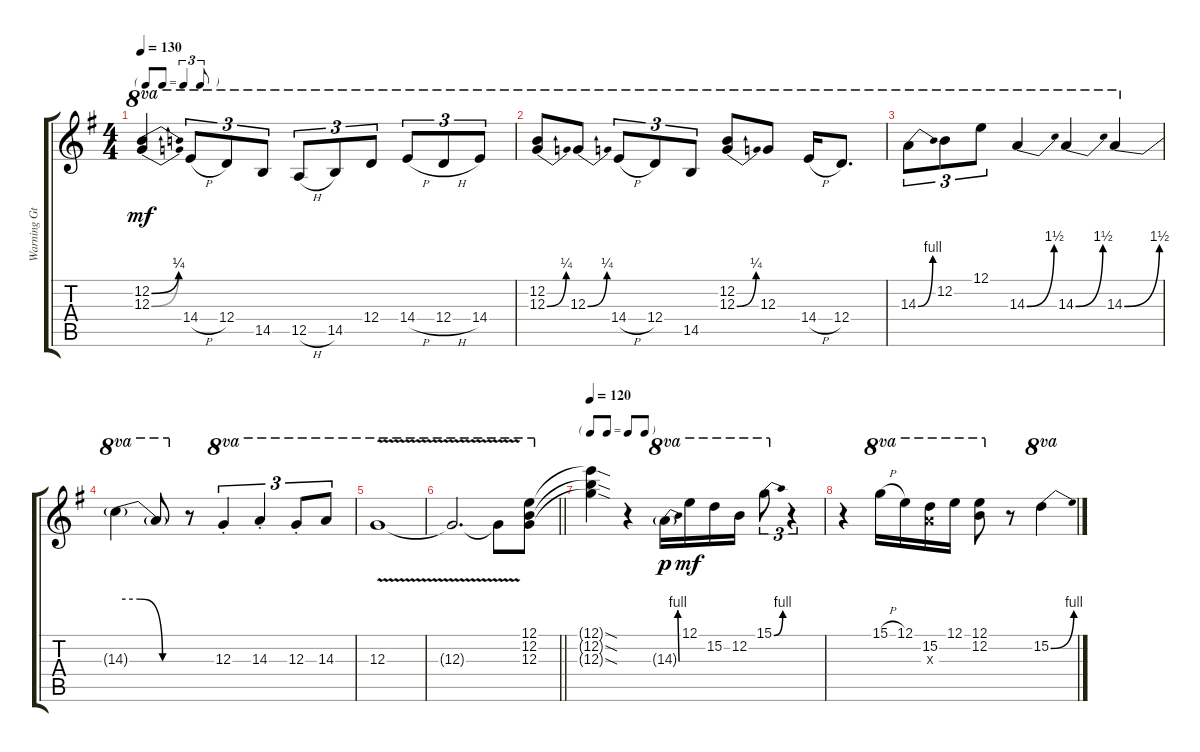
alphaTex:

\track ("Warning Gtr. 1 (Dist.)" "Warning Gt") {instrument distortionguitar}
\staff {score tabs}
\tuning (E4 B3 G3 D3 A2 E2) {hide}
\ts (4 4)
\tf triplet8th
\tempo 130
\clef g2
\ks g
(12.2{be (bend 0 0 60 1)} 12.3{be (bend 0 0 60 1)}).4{ot 8va dy mf} 14.4{h}.8{tu (3 2) ot 8va} 12.4.8{tu (3 2) ot 8va} 14.5.8{tu (3 2) ot 8va} 12.5{h}.8{tu (3 2) ot 8va} 14.5.8{tu (3 2) ot 8va} 12.4.8{tu (3 2) ot 8va} 14.4{h}.8{tu (3 2) ot 8va} 12.4{h}.8{tu (3 2) ot 8va} 14.4.8{tu (3 2) ot 8va} |
(12.2 12.3{be (bend 0 0 60 1)}).8{ot 8va} 12.3{be (bend 0 0 60 1)}.8{ot 8va} 14.4{h}.8{tu (3 2) ot 8va} 12.4.8{tu (3 2) ot 8va} 14.5.8{tu (3 2) ot 8va} (12.2 12.3{be (bend 0 0 60 1)}).8{ot 8va} 12.3.8{ot 8va} 14.4{h}.16{ot 8va} 12.4.8{d ot 8va} |
14.3{be (bend 0 0 60 4)}.8{tu (3 2) ot 8va} 12.2.8{tu (3 2) ot 8va} 12.1.8{tu (3 2) ot 8va} 14.3{be (bend 0 0 60 6)}.4{ot 8va} 14.3{be (bend 0 0 60 6)}.4{ot 8va} 14.3{be (bend 0 0 60 6)}.4{ot 8va} |
14.3{be (custom 0 6 20 6 40 0 60 0) t}.4{ot 8va} 14.3{t}.8{ot 8va} r.8 12.3{st}.4{tu (3 2) ot 8va} 14.3{st}.4{tu (3 2) ot 8va} 12.3{st}.8{tu (3 2) ot 8va} 14.3.8{tu (3 2) ot 8va} |
12.3{v}.1{ot 8va} |
\barLineRight lightlight
12.3{v t}.2{d ot 8va} 12.3{v t}.8{ot 8va} (12.1 12.2 12.3).8{ot 8va} |
\tf none
\tempo 120
(12.1{sod t} 12.2{sod t} 12.3{sod t}).4 r.4 14.3{be (bend 0 0 60 4) g}.16{ot 8va dy p} 12.1.16{ot 8va dy mf} 15.2.16{ot 8va} 12.2.16{ot 8va} 15.1{be (bend 0 0 60 4)}.8{tu (3 2) ot 8va} r.4{tu (3 2)} |
r.4 15.1{h}.16{ot 8va} 12.1.16{ot 8va} (15.2 14.3{x}).16{ot 8va} 12.1.16{ot 8va} (12.1 12.2).8{ot 8va} r.8 15.2{be (bend 0 0 60 4)}.4{ot 8va}
